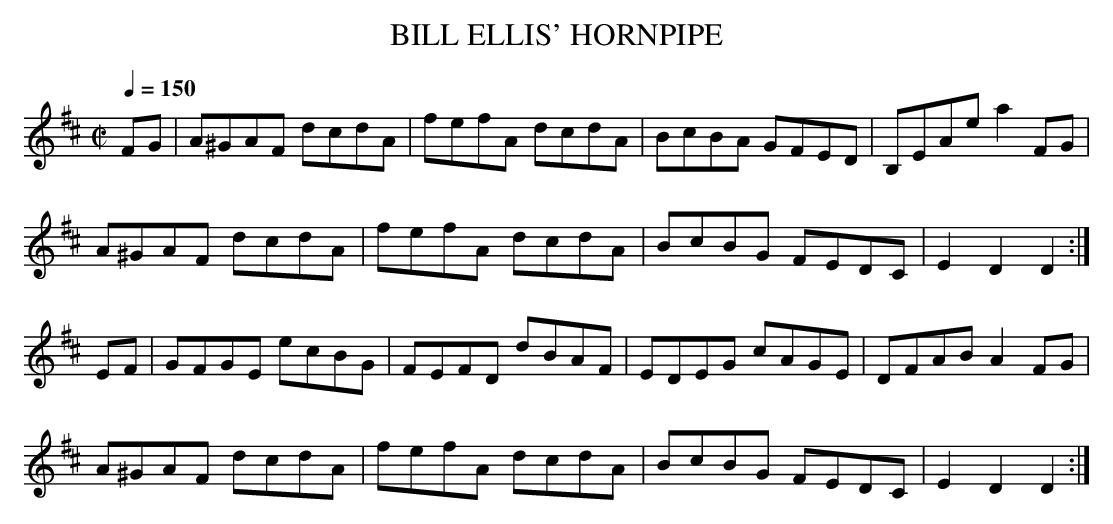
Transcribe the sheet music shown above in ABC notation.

X:1
T:BILL ELLIS' HORNPIPE
Q:1/4=150
M:C|
L:1/8
K:D % source key = A
FG|A^GAF dcdA|fefA dcdA|BcBA GFED|B,EAe a2FG|
A^GAF dcdA|fefA dcdA|BcBG FEDC|E2D2D2:|
EF|GFGE ecBG|FEFD dBAF|EDEG cAGE|DFAB A2FG|
A^GAF dcdA|fefA dcdA|BcBG FEDC|E2D2D2:|
